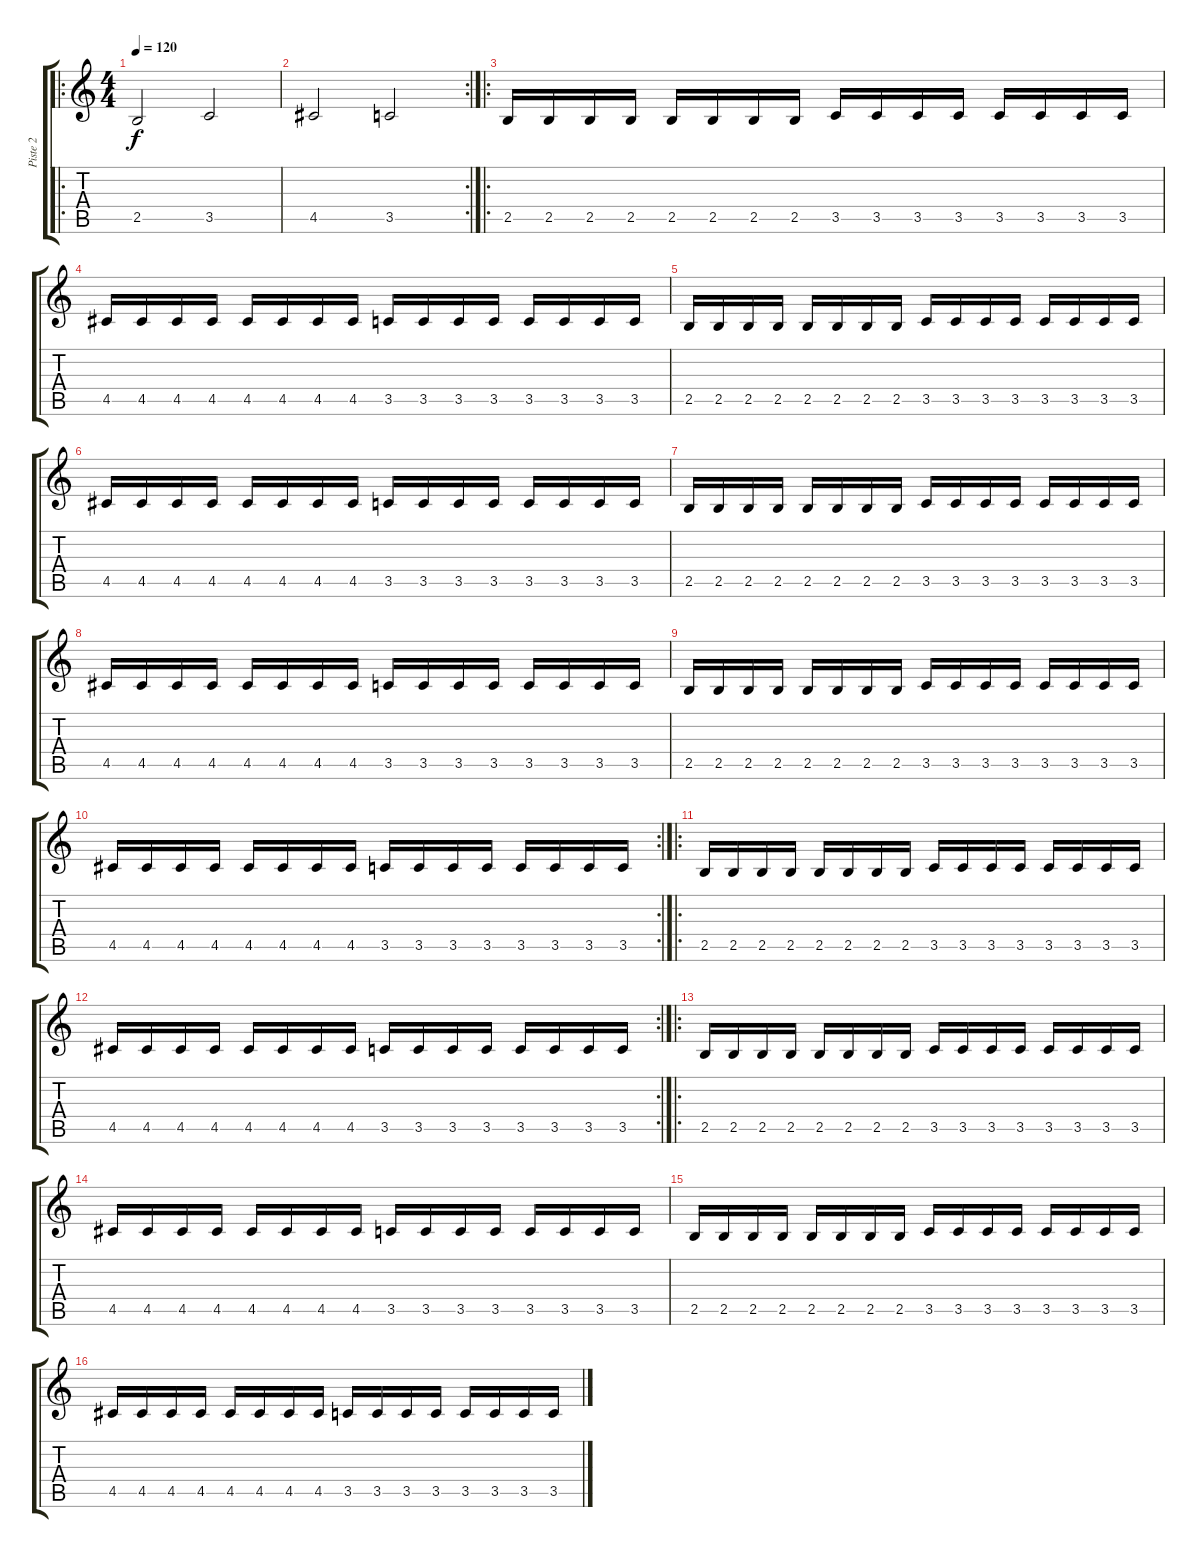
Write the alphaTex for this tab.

\track ("Piste 2" "Piste 2") {instrument acousticguitarsteel}
\staff {score tabs}
\tuning (E4 B3 G3 D3 A2 E2) {hide}
\ro
\ts (4 4)
\tempo 120
\clef g2
\ks c
2.5.2{dy f instrument acousticguitarsteel} 3.5.2 |
\rc 2
4.5.2 3.5.2 |
\ro
2.5.16 2.5.16 2.5.16 2.5.16 2.5.16 2.5.16 2.5.16 2.5.16 3.5.16 3.5.16 3.5.16 3.5.16 3.5.16 3.5.16 3.5.16 3.5.16 |
4.5.16 4.5.16 4.5.16 4.5.16 4.5.16 4.5.16 4.5.16 4.5.16 3.5.16 3.5.16 3.5.16 3.5.16 3.5.16 3.5.16 3.5.16 3.5.16 |
2.5.16 2.5.16 2.5.16 2.5.16 2.5.16 2.5.16 2.5.16 2.5.16 3.5.16 3.5.16 3.5.16 3.5.16 3.5.16 3.5.16 3.5.16 3.5.16 |
4.5.16 4.5.16 4.5.16 4.5.16 4.5.16 4.5.16 4.5.16 4.5.16 3.5.16 3.5.16 3.5.16 3.5.16 3.5.16 3.5.16 3.5.16 3.5.16 |
2.5.16 2.5.16 2.5.16 2.5.16 2.5.16 2.5.16 2.5.16 2.5.16 3.5.16 3.5.16 3.5.16 3.5.16 3.5.16 3.5.16 3.5.16 3.5.16 |
4.5.16 4.5.16 4.5.16 4.5.16 4.5.16 4.5.16 4.5.16 4.5.16 3.5.16 3.5.16 3.5.16 3.5.16 3.5.16 3.5.16 3.5.16 3.5.16 |
2.5.16 2.5.16 2.5.16 2.5.16 2.5.16 2.5.16 2.5.16 2.5.16 3.5.16 3.5.16 3.5.16 3.5.16 3.5.16 3.5.16 3.5.16 3.5.16 |
\rc 2
4.5.16 4.5.16 4.5.16 4.5.16 4.5.16 4.5.16 4.5.16 4.5.16 3.5.16 3.5.16 3.5.16 3.5.16 3.5.16 3.5.16 3.5.16 3.5.16 |
\ro
2.5.16 2.5.16 2.5.16 2.5.16 2.5.16 2.5.16 2.5.16 2.5.16 3.5.16 3.5.16 3.5.16 3.5.16 3.5.16 3.5.16 3.5.16 3.5.16 |
\rc 2
4.5.16 4.5.16 4.5.16 4.5.16 4.5.16 4.5.16 4.5.16 4.5.16 3.5.16 3.5.16 3.5.16 3.5.16 3.5.16 3.5.16 3.5.16 3.5.16 |
\ro
2.5.16 2.5.16 2.5.16 2.5.16 2.5.16 2.5.16 2.5.16 2.5.16 3.5.16 3.5.16 3.5.16 3.5.16 3.5.16 3.5.16 3.5.16 3.5.16 |
4.5.16 4.5.16 4.5.16 4.5.16 4.5.16 4.5.16 4.5.16 4.5.16 3.5.16 3.5.16 3.5.16 3.5.16 3.5.16 3.5.16 3.5.16 3.5.16 |
2.5.16 2.5.16 2.5.16 2.5.16 2.5.16 2.5.16 2.5.16 2.5.16 3.5.16 3.5.16 3.5.16 3.5.16 3.5.16 3.5.16 3.5.16 3.5.16 |
4.5.16 4.5.16 4.5.16 4.5.16 4.5.16 4.5.16 4.5.16 4.5.16 3.5.16 3.5.16 3.5.16 3.5.16 3.5.16 3.5.16 3.5.16 3.5.16
